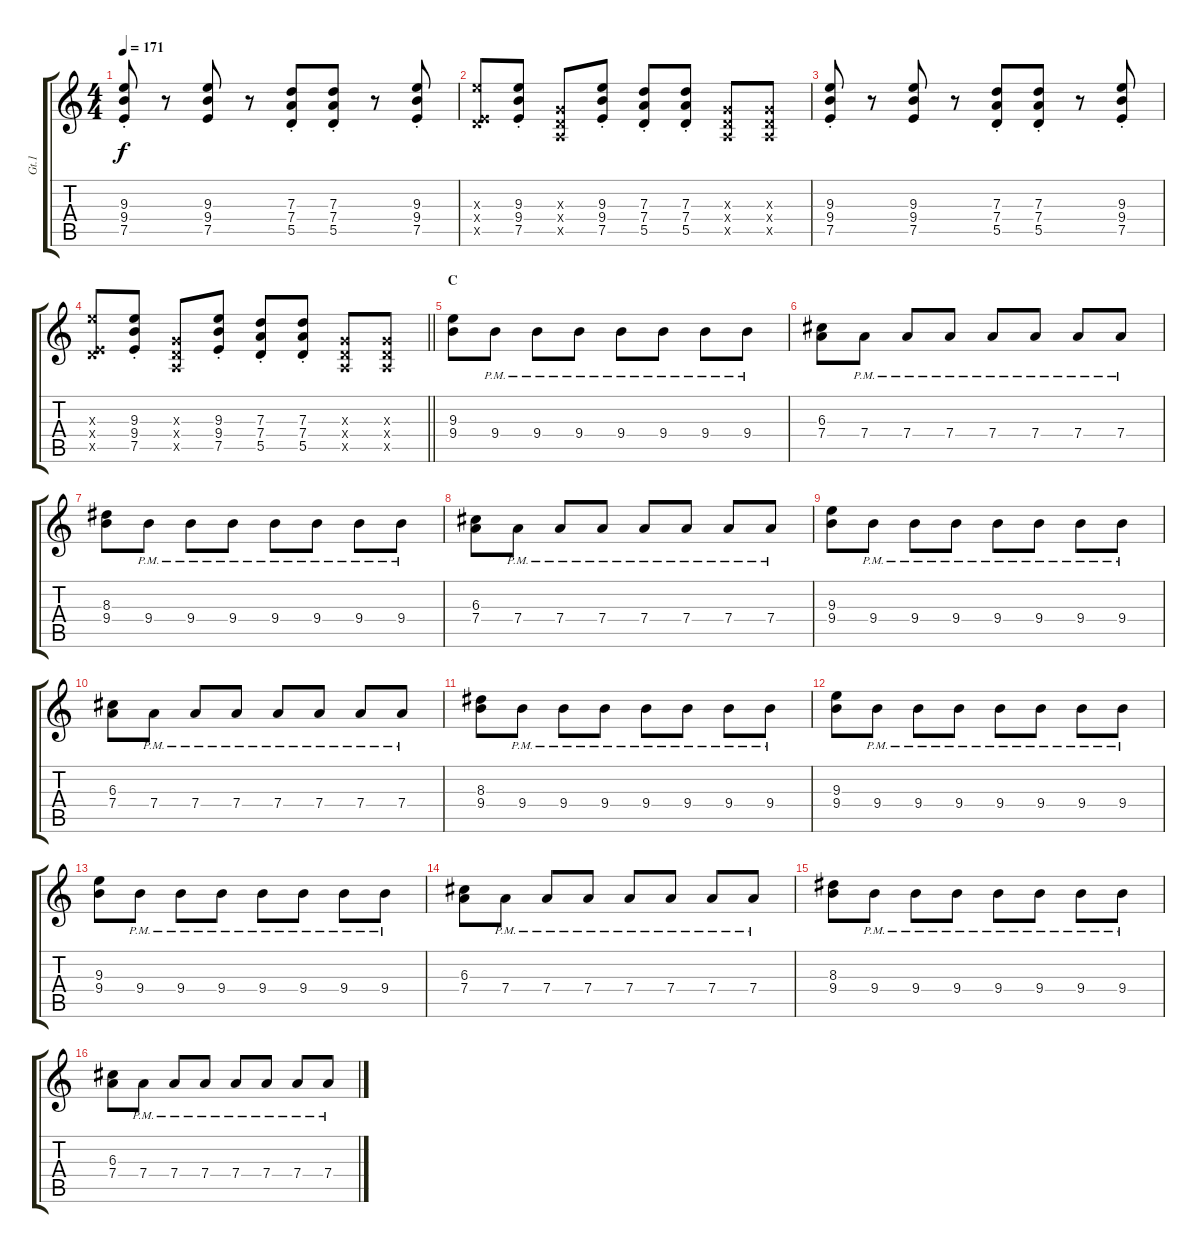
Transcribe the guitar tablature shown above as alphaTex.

\track ("Gt.1" "Gt.1") {instrument overdrivenguitar}
\staff {score tabs}
\tuning (E4 B3 G3 D3 A2 E2) {hide}
\ts (4 4)
\tempo 171
\clef g2
\ks c
(9.3{st} 9.4 7.5{st}).8{dy f} r.8 (9.3 9.4 7.5).8 r.8 (7.3{st} 7.4 5.5{st}).8 (7.3{st} 7.4 5.5{st}).8 r.8 (9.3{st} 9.4 7.5{st}).8 |
(9.3{x} 0.4{x} 7.5{x}).8 (9.3{st} 9.4 7.5{st}).8 (0.3{x} 0.4{x} 0.5{x}).8 (9.3{st} 9.4 7.5{st}).8 (7.3{st} 7.4 5.5{st}).8 (7.3{st} 7.4 5.5{st}).8 (0.3{x} 0.4{x} 0.5{x}).8 (0.3{x} 0.4{x} 0.5{x}).8 |
(9.3{st} 9.4 7.5{st}).8 r.8 (9.3 9.4 7.5).8 r.8 (7.3{st} 7.4 5.5{st}).8 (7.3{st} 7.4 5.5{st}).8 r.8 (9.3{st} 9.4 7.5{st}).8 |
\barLineRight lightlight
(9.3{x} 0.4{x} 7.5{x}).8 (9.3{st} 9.4 7.5{st}).8 (0.3{x} 0.4{x} 0.5{x}).8 (9.3{st} 9.4 7.5{st}).8 (7.3{st} 7.4 5.5{st}).8 (7.3{st} 7.4 5.5{st}).8 (0.3{x} 0.4{x} 0.5{x}).8 (0.3{x} 0.4{x} 0.5{x}).8 |
\section ("" "C")
(9.3 9.4).8 9.4{pm}.8 9.4{pm}.8 9.4{pm}.8 9.4{pm}.8 9.4{pm}.8 9.4{pm}.8 9.4{pm}.8 |
(6.3 7.4).8 7.4{pm}.8 7.4{pm}.8 7.4{pm}.8 7.4{pm}.8 7.4{pm}.8 7.4{pm}.8 7.4{pm}.8 |
(8.3 9.4).8 9.4{pm}.8 9.4{pm}.8 9.4{pm}.8 9.4{pm}.8 9.4{pm}.8 9.4{pm}.8 9.4{pm}.8 |
(6.3 7.4).8 7.4{pm}.8 7.4{pm}.8 7.4{pm}.8 7.4{pm}.8 7.4{pm}.8 7.4{pm}.8 7.4{pm}.8 |
(9.3 9.4).8 9.4{pm}.8 9.4{pm}.8 9.4{pm}.8 9.4{pm}.8 9.4{pm}.8 9.4{pm}.8 9.4{pm}.8 |
(6.3 7.4).8 7.4{pm}.8 7.4{pm}.8 7.4{pm}.8 7.4{pm}.8 7.4{pm}.8 7.4{pm}.8 7.4{pm}.8 |
(8.3 9.4).8 9.4{pm}.8 9.4{pm}.8 9.4{pm}.8 9.4{pm}.8 9.4{pm}.8 9.4{pm}.8 9.4{pm}.8 |
(9.3 9.4).8 9.4{pm}.8 9.4{pm}.8 9.4{pm}.8 9.4{pm}.8 9.4{pm}.8 9.4{pm}.8 9.4{pm}.8 |
(9.3 9.4).8 9.4{pm}.8 9.4{pm}.8 9.4{pm}.8 9.4{pm}.8 9.4{pm}.8 9.4{pm}.8 9.4{pm}.8 |
(6.3 7.4).8 7.4{pm}.8 7.4{pm}.8 7.4{pm}.8 7.4{pm}.8 7.4{pm}.8 7.4{pm}.8 7.4{pm}.8 |
(8.3 9.4).8 9.4{pm}.8 9.4{pm}.8 9.4{pm}.8 9.4{pm}.8 9.4{pm}.8 9.4{pm}.8 9.4{pm}.8 |
(6.3 7.4).8 7.4{pm}.8 7.4{pm}.8 7.4{pm}.8 7.4{pm}.8 7.4{pm}.8 7.4{pm}.8 7.4{pm}.8
